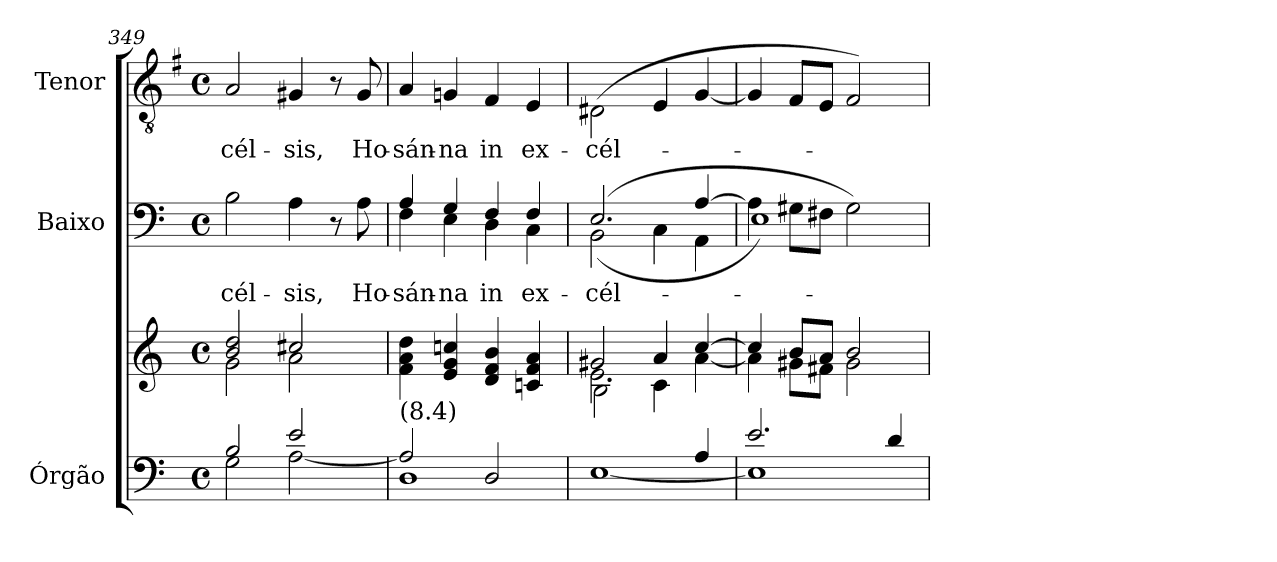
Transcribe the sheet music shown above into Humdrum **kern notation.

**kern	**kern	**kern	**text	**kern	**text
*part3	*part3	*part2	*part2	*part1	*part1
*staff4	*staff3	*staff2	*staff2	*staff1	*staff1
*I"Órgão	*	*I"Baixo	*	*I"Tenor	*
*I'Órg.	*	*	*	*I'Tr.	*
!!LO:PB:g=z
*clefF4	*clefG2	*clefF4	*	*clefGv2	*
*	*	*	*	*ITrd4c7	*
*k[]	*k[]	*k[]	*	*k[]	*
*C:	*C:	*C:	*	*C:	*
*M4/4	*M4/4	*M4/4	*	*M4/4	*
*met(c)	*met(c)	*met(c)	*	*met(c)	*
=349	=349	=349	=349	=349	=349
*^	*^	*	*	*	*
!	!	!	!	!	!LO:LY:b:color=#000000	!	!
!	!	!	!	!	!	!	!LO:LY:b:color=#000000
2Bi/	2Gi\	2bi/ 2ddi	2gi\	2Bi\	-cél-	2Di/	-cél-
!	!	!	!	!	!LO:LY:b:color=#000000	!	!
!	!	!	!	!	!	!	!LO:LY:b:color=#000000
2ei/	[<2Ai\	2cc#Xi/	2ai\	4Ai\	-sis,	4C#Xi/	-sis,
.	.	.	.	8r	.	8r	.
!	!	!	!	!	!LO:LY:b:color=#000000	!	!
!	!	!	!	!	!	!	!LO:LY:b:color=#000000
.	.	.	.	8Ai\	Ho-	8C#i/	Ho-
*	*	*v	*v	*	*	*	*
=350	=350	=350	=350	=350	=350	=350
!	!	!	!	!LO:LY:b:color=#000000	!	!
*	*	*	*^	*	*	*
*	*	*	*v	*v	*	*	*
*	*	*MM60	*	*	*MM60	*
*	*	*	*^	*	*	*
!LO:TX:a:t=(8.4)	!	!	!	!	!	!	!
!	!	!	!	!	!	!	!LO:LY:b:color=#000000
2Ai/]	1Di	4fi\ 4ai 4ddi	4Ai/	4Fi\	-sán-	4Di/	-sán-
!	!	!	!	!	!LO:LY:b:color=#000000	!	!
!	!	!	!	!	!	!	!LO:LY:b:color=#000000
.	.	4ei/ 4gi 4ccni	4Gi/	4Ei\	-na	4Cni/	-na
!	!	!	!	!	!LO:LY:b:color=#000000	!	!
!	!	!	!	!	!	!	!LO:LY:b:color=#000000
2Di/	.	4di/ 4fi 4bi	4Fi/	4Di\	in	4BBi/	in
!	!	!	!	!	!LO:LY:b:color=#000000	!	!
!	!	!	!	!	!	!	!LO:LY:b:color=#000000
.	.	4cni/ 4fi 4ai	4Fi/	4Ci\	ex-	4AAi/	ex-
=351	=351	=351	=351	=351	=351	=351	=351
*	*	*^	*	*	*	*	*
*	*	*	*^	*	*	*	*	*
!	!	!	!	!	!	!	!LO:LY:b:color=#000000	!	!
!	!	!	!	!	!	!	!	!	!LO:LY:b:color=#000000
2.ryy	[<1Ei	2g#Xi/	2.ei\	2Bi\	(2.Ei/	(2BBi\	-cél-	(2GG#Xi\	-cél-
.	.	4ai/	.	4ci\	.	4Ci\	.	4AAi/	.
4Ai/	.	[>4cci/	[<4ai\	4ryy	[>4Ai/	4AAi\	.	[<4Ci/	.
*	*	*	*v	*v	*	*	*	*	*
=352	=352	=352	=352	=352	=352	=352	=352	=352
2.ei/	1Ei]	4cci/]	4ai\]	4Ai\]	1Ei)	.	4Ci/]	.
.	.	8bi/L	8g#Xi\L	8G#Xi\L	.	.	8BBi/L	.
.	.	8ai/J	8f#Xi\J	8F#Xi\J	.	.	8AAi/J	.
.	.	2bi/	2g#i\	2G#i\)	.	.	2BBi/)	.
4di/	.	.	.	.	.	.	.	.
*v	*v	*	*	*v	*v	*	*	*
*	*v	*v	*	*	*	*
=	=	=	=	=	=
*-	*-	*-	*-	*-	*-
